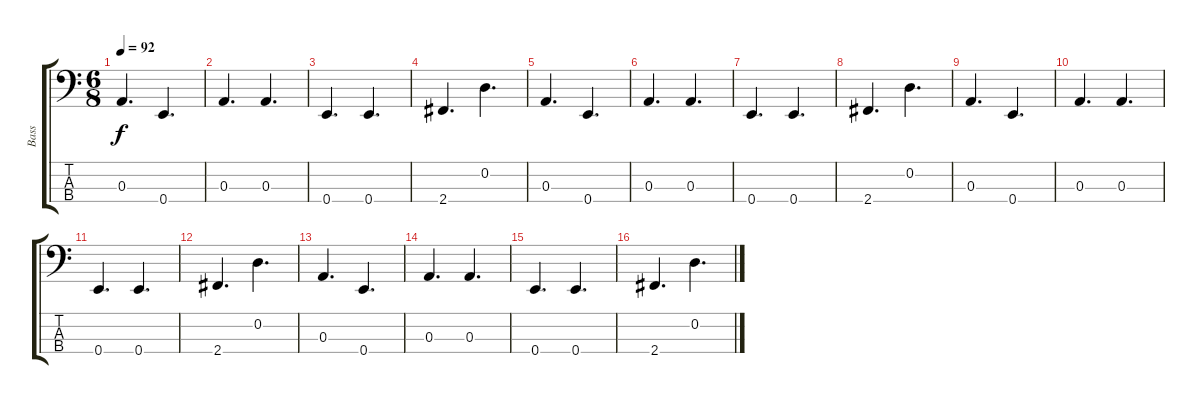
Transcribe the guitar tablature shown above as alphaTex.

\track ("Bass" "Bass") {instrument acousticbass}
\staff {score tabs}
\tuning (G2 D2 A1 E1) {hide}
\ts (6 8)
\tempo 92
\clef f4
\ks c
0.3.4{d dy f} 0.4.4{d} |
0.3.4{d} 0.3.4{d} |
0.4.4{d} 0.4.4{d} |
2.4.4{d} 0.2.4{d} |
0.3.4{d} 0.4.4{d} |
0.3.4{d} 0.3.4{d} |
0.4.4{d} 0.4.4{d} |
2.4.4{d} 0.2.4{d} |
0.3.4{d} 0.4.4{d} |
0.3.4{d} 0.3.4{d} |
0.4.4{d} 0.4.4{d} |
2.4.4{d} 0.2.4{d} |
0.3.4{d} 0.4.4{d} |
0.3.4{d} 0.3.4{d} |
0.4.4{d} 0.4.4{d} |
2.4.4{d} 0.2.4{d}
